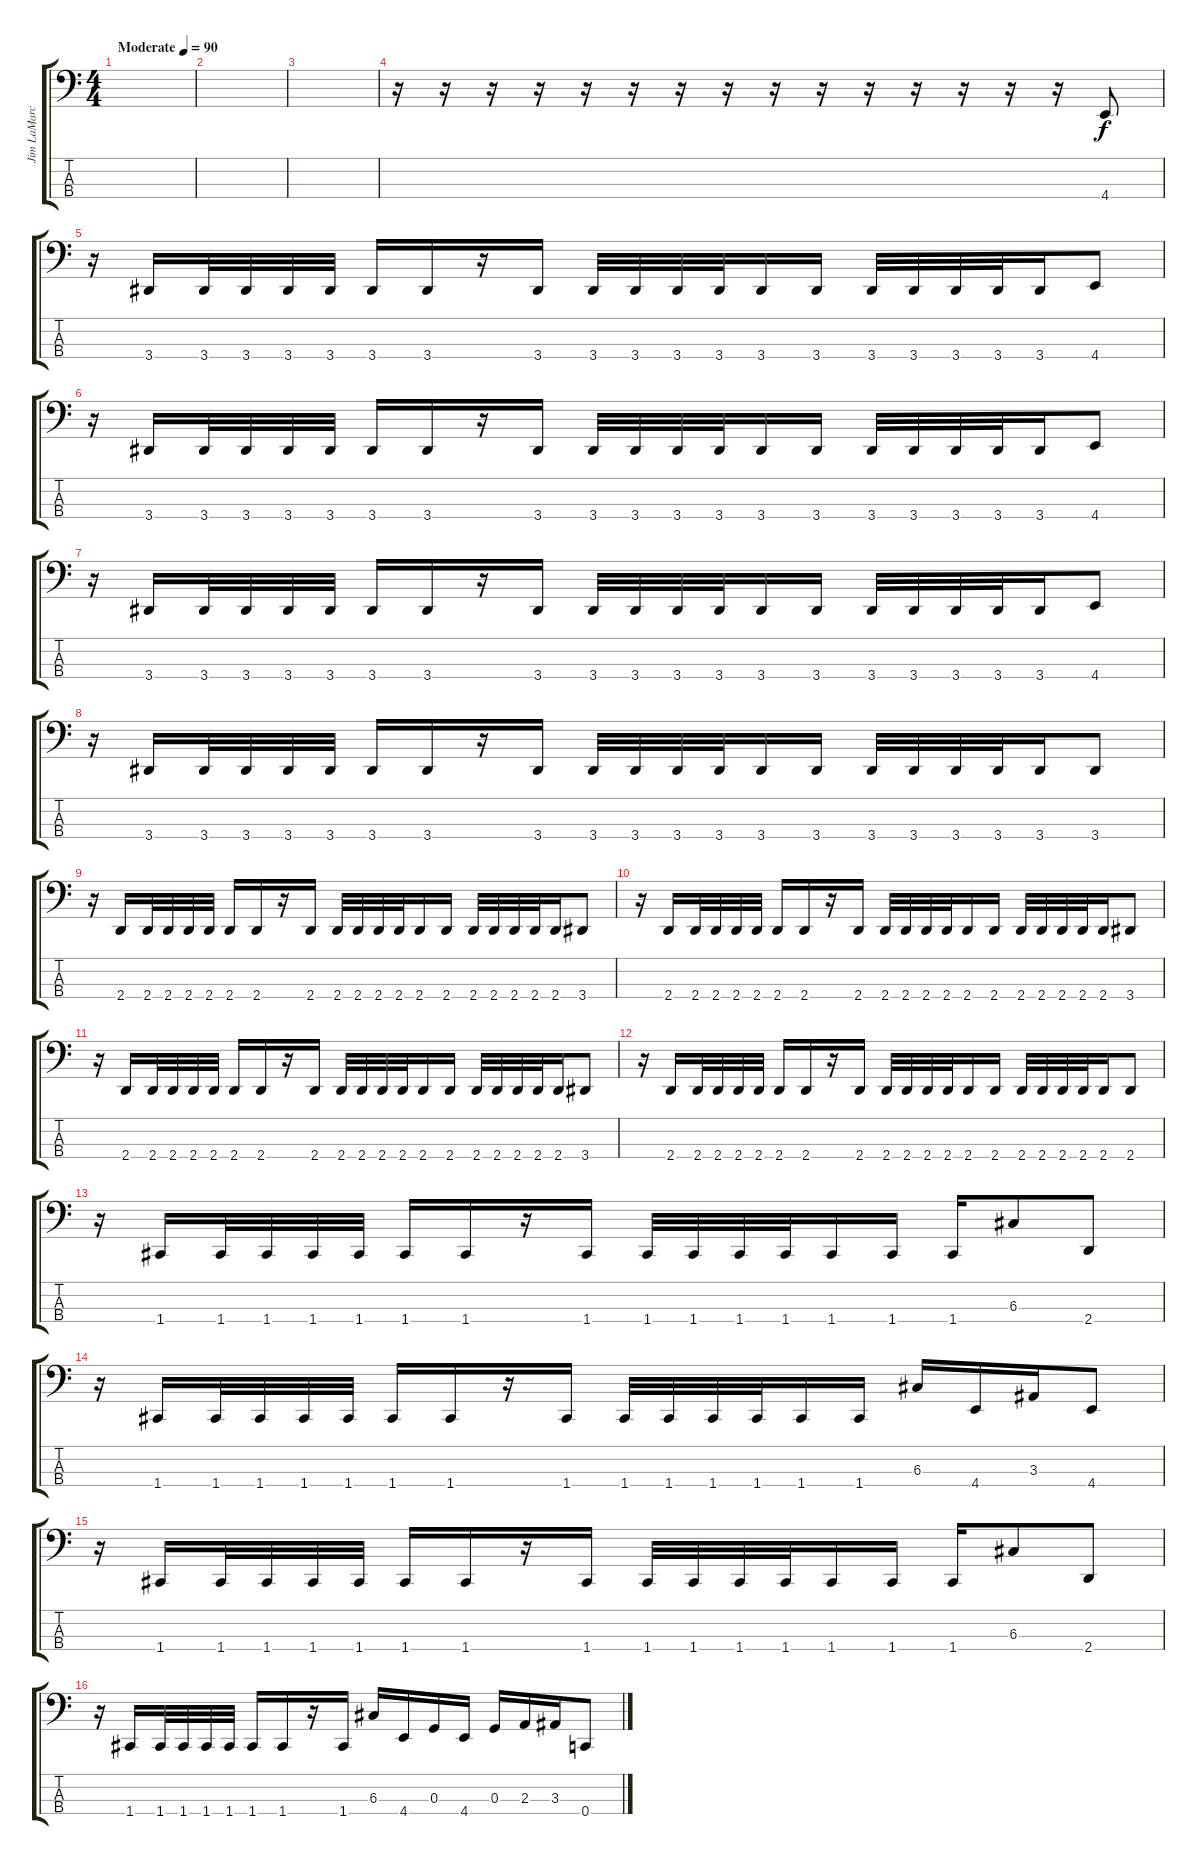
\track ("Jim LaMarca" "Jim LaMarc") {instrument electricbasspick}
\staff {score tabs}
\tuning (F2 C2 G1 C1) {hide}
\ts (4 4)
\tempo (90 "Moderate")
\clef f4
\ks c
|
|
|
r.16 r.16 r.16 r.16 r.16 r.16 r.16 r.16 r.16 r.16 r.16 r.16 r.16 r.16 r.16 4.4.8 |
r.16 3.4.16 3.4.32 3.4.32 3.4.32 3.4.32 3.4.16 3.4.16 r.16 3.4.16 3.4.32 3.4.32 3.4.32 3.4.32 3.4.16 3.4.16 3.4.32 3.4.32 3.4.32 3.4.32 3.4.16 4.4.8 |
r.16 3.4.16 3.4.32 3.4.32 3.4.32 3.4.32 3.4.16 3.4.16 r.16 3.4.16 3.4.32 3.4.32 3.4.32 3.4.32 3.4.16 3.4.16 3.4.32 3.4.32 3.4.32 3.4.32 3.4.16 4.4.8 |
r.16 3.4.16 3.4.32 3.4.32 3.4.32 3.4.32 3.4.16 3.4.16 r.16 3.4.16 3.4.32 3.4.32 3.4.32 3.4.32 3.4.16 3.4.16 3.4.32 3.4.32 3.4.32 3.4.32 3.4.16 4.4.8 |
r.16 3.4.16 3.4.32 3.4.32 3.4.32 3.4.32 3.4.16 3.4.16 r.16 3.4.16 3.4.32 3.4.32 3.4.32 3.4.32 3.4.16 3.4.16 3.4.32 3.4.32 3.4.32 3.4.32 3.4.16 3.4.8 |
r.16 2.4.16 2.4.32 2.4.32 2.4.32 2.4.32 2.4.16 2.4.16 r.16 2.4.16 2.4.32 2.4.32 2.4.32 2.4.32 2.4.16 2.4.16 2.4.32 2.4.32 2.4.32 2.4.32 2.4.16 3.4.8 |
r.16 2.4.16 2.4.32 2.4.32 2.4.32 2.4.32 2.4.16 2.4.16 r.16 2.4.16 2.4.32 2.4.32 2.4.32 2.4.32 2.4.16 2.4.16 2.4.32 2.4.32 2.4.32 2.4.32 2.4.16 3.4.8 |
r.16 2.4.16 2.4.32 2.4.32 2.4.32 2.4.32 2.4.16 2.4.16 r.16 2.4.16 2.4.32 2.4.32 2.4.32 2.4.32 2.4.16 2.4.16 2.4.32 2.4.32 2.4.32 2.4.32 2.4.16 3.4.8 |
r.16 2.4.16 2.4.32 2.4.32 2.4.32 2.4.32 2.4.16 2.4.16 r.16 2.4.16 2.4.32 2.4.32 2.4.32 2.4.32 2.4.16 2.4.16 2.4.32 2.4.32 2.4.32 2.4.32 2.4.16 2.4.8 |
r.16 1.4.16 1.4.32 1.4.32 1.4.32 1.4.32 1.4.16 1.4.16 r.16 1.4.16 1.4.32 1.4.32 1.4.32 1.4.32 1.4.16 1.4.16 1.4.16 6.3.8 2.4.8 |
r.16 1.4.16 1.4.32 1.4.32 1.4.32 1.4.32 1.4.16 1.4.16 r.16 1.4.16 1.4.32 1.4.32 1.4.32 1.4.32 1.4.16 1.4.16 6.3.16 4.4.16 3.3.16 4.4.8 |
r.16 1.4.16 1.4.32 1.4.32 1.4.32 1.4.32 1.4.16 1.4.16 r.16 1.4.16 1.4.32 1.4.32 1.4.32 1.4.32 1.4.16 1.4.16 1.4.16 6.3.8 2.4.8 |
r.16 1.4.16 1.4.32 1.4.32 1.4.32 1.4.32 1.4.16 1.4.16 r.16 1.4.16 6.3.16 4.4.16 0.3.16 4.4.16 0.3.16 2.3.16 3.3.16 0.4.8
